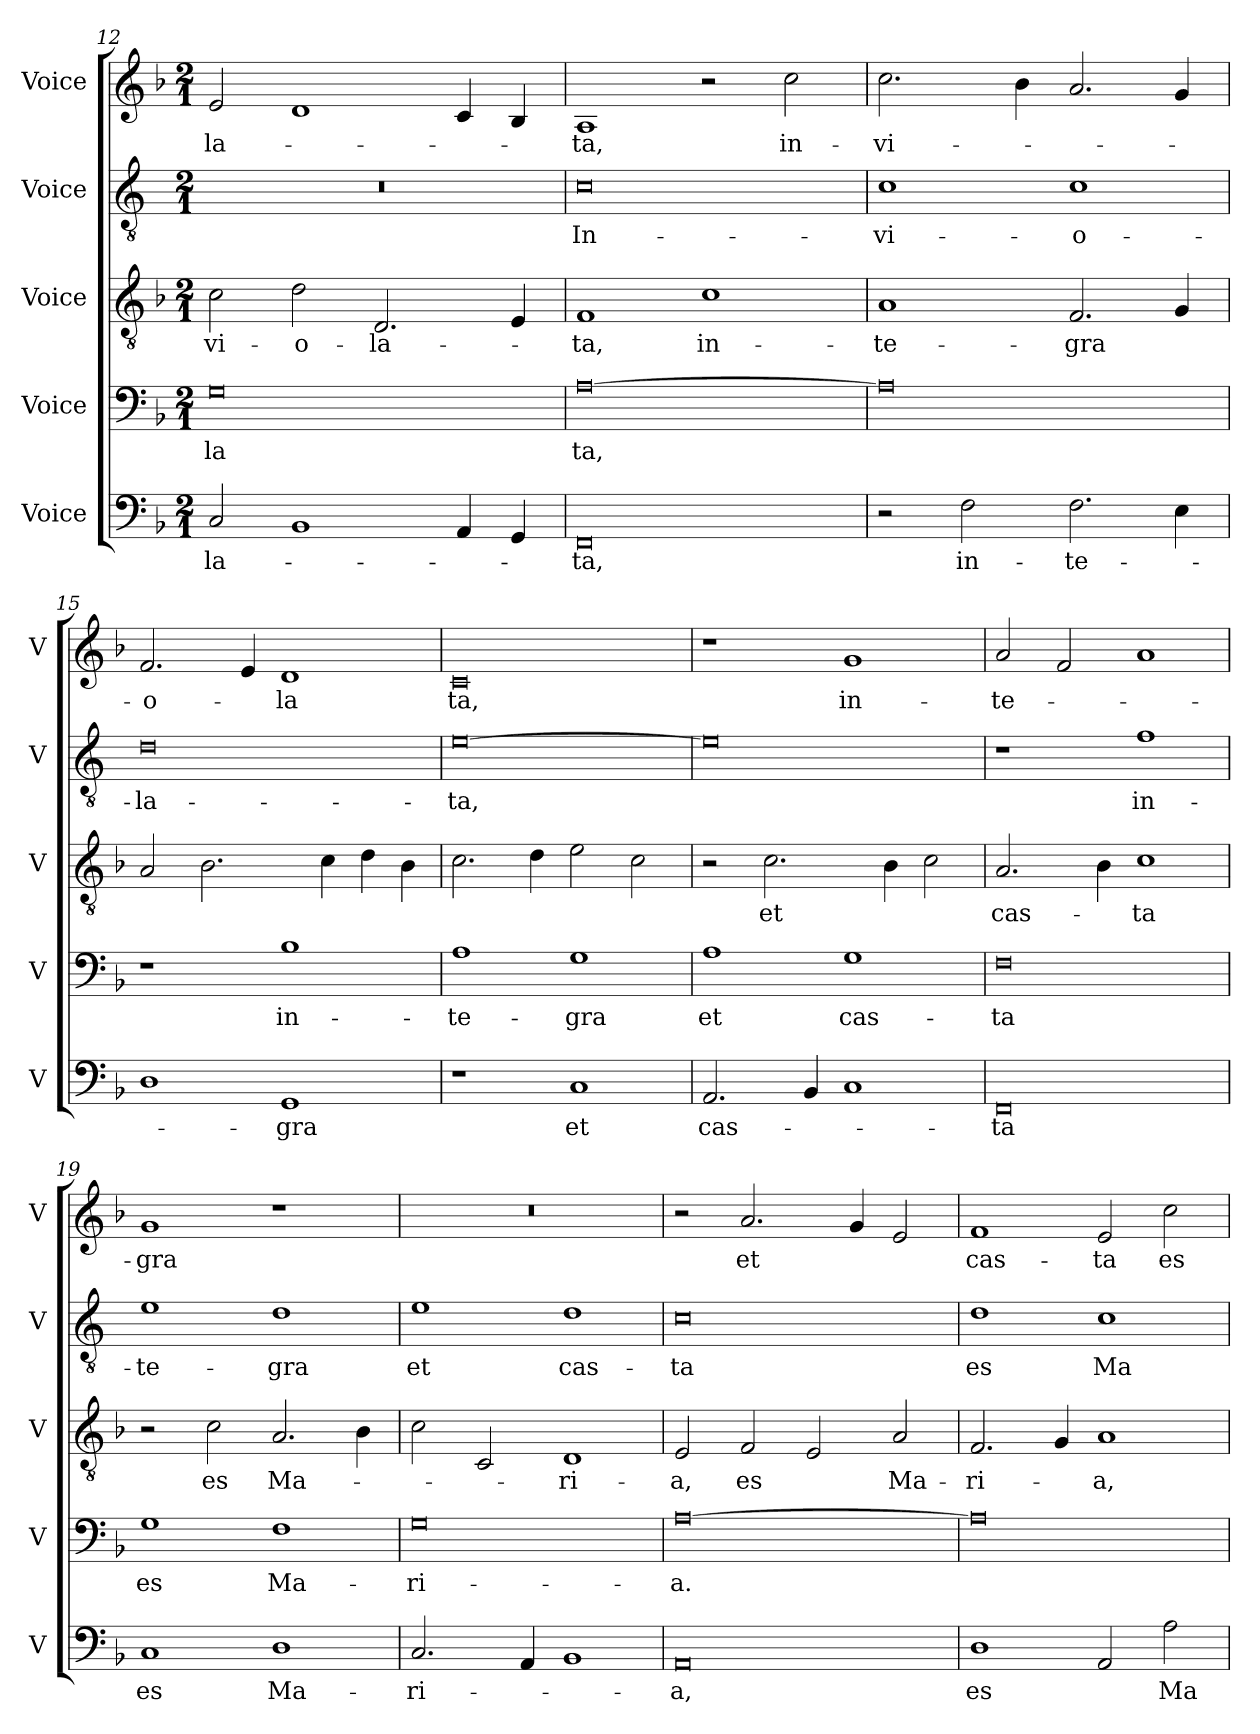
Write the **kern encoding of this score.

**kern	**text	**kern	**text	**kern	**text	**kern	**text	**kern	**text
*part5	*part5	*part4	*part4	*part3	*part3	*part2	*part2	*part1	*part1
*staff5	*staff5	*staff4	*staff4	*staff3	*staff3	*staff2	*staff2	*staff1	*staff1
*I"Voice	*	*I"Voice	*	*I"Voice	*	*I"Voice	*	*I"Voice	*
*I'V	*	*I'V	*	*I'V	*	*I'V	*	*I'V	*
*clefF4	*	*clefF4	*	*clefGv2	*	*clefGv2	*	*clefG2	*
*k[b-]	*	*k[b-]	*	*k[b-]	*	*k[]	*	*k[b-]	*
*M2/1	*	*M2/1	*	*M2/1	*	*M2/1	*	*M2/1	*
=12	=12	=12	=12	=12	=12	=12	=12	=12	=12
!	!LO:LY:b	!	!LO:LY:b	!	!LO:LY:b	!	!	!	!LO:LY:b
2C/	-la-	0G	-la	2c\	-vi-	0r	.	2e/	-la-
!	!	!	!	!	!LO:LY:b	!	!	!	!
1BB-	.	.	.	2d\	-o-	.	.	1d	.
!	!	!	!	!	!LO:LY:b	!	!	!	!
.	.	.	.	2.D/	-la-	.	.	.	.
4AA/	.	.	.	.	.	.	.	4c/	.
4GG/	.	.	.	4E/	.	.	.	4B-/	.
=13	=13	=13	=13	=13	=13	=13	=13	=13	=13
!	!LO:LY:b	!	!LO:LY:b	!	!LO:LY:b	!	!LO:LY:b	!	!LO:LY:b
0FF	-ta,	[0A	ta,	1F	-ta,	0c	In-	1A	-ta,
!	!	!	!	!	!LO:LY:b	!	!	!	!
.	.	.	.	1c	in-	.	.	2r	.
!	!	!	!	!	!	!	!	!	!LO:LY:b
.	.	.	.	.	.	.	.	2cc\	in-
!!LO:PB:g=z
=14	=14	=14	=14	=14	=14	=14	=14	=14	=14
!	!	!	!	!	!LO:LY:b	!	!LO:LY:b	!	!LO:LY:b
2r	.	0A]	.	1A	-te-	1c	-vi-	2.cc\	-vi-
!	!LO:LY:b	!	!	!	!	!	!	!	!
2F\	in-	.	.	.	.	.	.	.	.
.	.	.	.	.	.	.	.	4b-\	.
!	!LO:LY:b	!	!	!	!LO:LY:b	!	!LO:LY:b	!	!
2.F\	-te-	.	.	2.F/	-gra	1c	-o-	2.a/	.
4E\	.	.	.	4G/	.	.	.	4g/	.
=15	=15	=15	=15	=15	=15	=15	=15	=15	=15
!	!	!	!	!	!	!	!LO:LY:b	!	!LO:LY:b
1D	.	1r	.	2A/	.	0d	-la-	2.f/	-o-
.	.	.	.	2.B-\	.	.	.	.	.
.	.	.	.	.	.	.	.	4e/	.
!	!LO:LY:b	!	!LO:LY:b	!	!	!	!	!	!LO:LY:b
1GG	-gra	1B-	in-	.	.	.	.	1d	-la
.	.	.	.	4c\	.	.	.	.	.
.	.	.	.	4d\	.	.	.	.	.
.	.	.	.	4B-\	.	.	.	.	.
=16	=16	=16	=16	=16	=16	=16	=16	=16	=16
!	!	!	!LO:LY:b	!	!	!	!LO:LY:b	!	!LO:LY:b
1r	.	1A	-te-	2.c\	.	[0e	-ta,	0c	ta,
.	.	.	.	4d\	.	.	.	.	.
!	!LO:LY:b	!	!LO:LY:b	!	!	!	!	!	!
1C	et	1G	-gra	2e\	.	.	.	.	.
.	.	.	.	2c\	.	.	.	.	.
=17	=17	=17	=17	=17	=17	=17	=17	=17	=17
!	!LO:LY:b	!	!LO:LY:b	!	!	!	!	!	!
2.AA/	cas-	1A	et	2r	.	0e]	.	1r	.
!	!	!	!	!	!LO:LY:b	!	!	!	!
.	.	.	.	2.c\	et	.	.	.	.
4BB-/	.	.	.	.	.	.	.	.	.
!	!	!	!LO:LY:b	!	!	!	!	!	!LO:LY:b
1C	.	1G	cas-	.	.	.	.	1g	in-
.	.	.	.	4B-\	.	.	.	.	.
.	.	.	.	2c\	.	.	.	.	.
=18	=18	=18	=18	=18	=18	=18	=18	=18	=18
!	!LO:LY:b	!	!LO:LY:b	!	!LO:LY:b	!	!	!	!LO:LY:b
0FF	-ta	0F	-ta	2.A/	cas-	1r	.	2a/	-te-
.	.	.	.	.	.	.	.	2f/	.
.	.	.	.	4B-\	.	.	.	.	.
!	!	!	!	!	!LO:LY:b	!	!LO:LY:b	!	!
.	.	.	.	1c	-ta	1f	in-	1a	.
=19	=19	=19	=19	=19	=19	=19	=19	=19	=19
!	!LO:LY:b	!	!LO:LY:b	!	!	!	!LO:LY:b	!	!LO:LY:b
1C	es	1G	es	2r	.	1e	-te-	1g	-gra
!	!	!	!	!	!LO:LY:b	!	!	!	!
.	.	.	.	2c\	es	.	.	.	.
!	!LO:LY:b	!	!LO:LY:b	!	!LO:LY:b	!	!LO:LY:b	!	!
1D	Ma-	1F	Ma-	2.A/	Ma-	1d	-gra	1r	.
.	.	.	.	4B-\	.	.	.	.	.
!!LO:LB:g=z
=20	=20	=20	=20	=20	=20	=20	=20	=20	=20
!	!LO:LY:b	!	!LO:LY:b	!	!	!	!LO:LY:b	!	!
2.C/	-ri-	0G	-ri-	2c\	.	1e	et	0r	.
.	.	.	.	2C/	.	.	.	.	.
4AA/	.	.	.	.	.	.	.	.	.
!	!	!	!	!	!LO:LY:b	!	!LO:LY:b	!	!
1BB-	.	.	.	1D	-ri-	1d	cas-	.	.
=21	=21	=21	=21	=21	=21	=21	=21	=21	=21
!	!LO:LY:b	!	!LO:LY:b	!	!LO:LY:b	!	!LO:LY:b	!	!
0AA	-a,	[0A	-a.	2E/	-a,	0c	-ta	2r	.
!	!	!	!	!	!LO:LY:b	!	!	!	!LO:LY:b
.	.	.	.	2F/	es	.	.	2.a/	et
.	.	.	.	2E/	.	.	.	.	.
.	.	.	.	.	.	.	.	4g/	.
!	!	!	!	!	!LO:LY:b	!	!	!	!
.	.	.	.	2A/	Ma-	.	.	2e/	.
=22	=22	=22	=22	=22	=22	=22	=22	=22	=22
!	!LO:LY:b	!	!	!	!LO:LY:b	!	!LO:LY:b	!	!LO:LY:b
1D	es	0A]	.	2.F/	-ri-	1d	es	1f	cas-
.	.	.	.	4G/	.	.	.	.	.
!	!	!	!	!	!LO:LY:b	!	!LO:LY:b	!	!LO:LY:b
2AA/	.	.	.	1A	-a,	1c	Ma-	2e/	-ta
!	!LO:LY:b	!	!	!	!	!	!	!	!LO:LY:b
2A\	Ma-	.	.	.	.	.	.	2cc\	es
=	=	=	=	=	=	=	=	=	=
*-	*-	*-	*-	*-	*-	*-	*-	*-	*-
